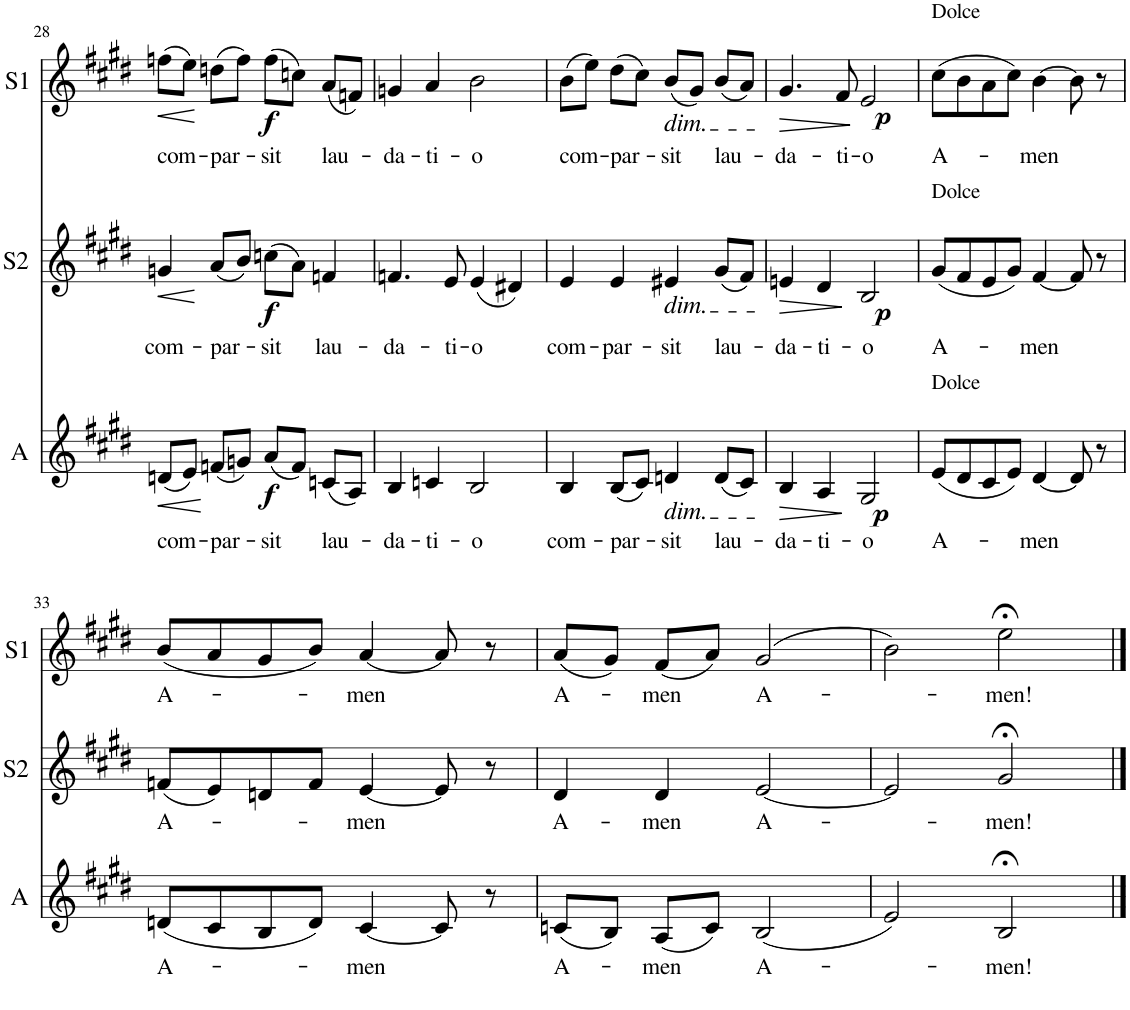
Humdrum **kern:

**kern	**text	**dynam	**kern	**text	**dynam	**kern	**text	**dynam
*part3	*part3	*part3	*part2	*part2	*part2	*part1	*part1	*part1
*staff3	*staff3	*staff3	*staff2	*staff2	*staff2	*staff1	*staff1	*staff1
*I"A	*	*	*I"S2	*	*	*I"S1	*	*
*I'A	*	*	*I'S2	*	*	*I'S1	*	*
!!LO:PB:g=z
*clefG2	*	*	*clefG2	*	*	*clefG2	*	*
*k[f#c#g#d#]	*	*	*k[f#c#g#d#]	*	*	*k[f#c#g#d#]	*	*
*M4/4	*	*	*M4/4	*	*	*M4/4	*	*
=28	=28	=28	=28	=28	=28	=28	=28	=28
!	!LO:LY:b	!LO:HP:b	!	!LO:LY:b	!LO:HP:b	!	!LO:LY:b	!LO:HP:b
(8dn/L	com-	<	4gn/	com-	<	(8ffn\L	com-	<
8e/J)	.	.	.	.	.	8ee\J)	.	.
!	!LO:LY:b	!	!	!LO:LY:b	!	!	!LO:LY:b	!
(8fn/L	-par-	.	(8a/L	-par-	.	(8ddn\L	-par-	.
8gn/J)	.	.	8b/J)	.	.	8ff\J)	.	.
!	!LO:LY:b	!LO:DY:b	!	!LO:LY:b	!LO:DY:b	!	!LO:LY:b	!LO:DY:b
(8a/L	-sit	f	(8ccn\L	-sit	f	(8ff\L	-sit	f
8f/J)	.	.	8a\J)	.	.	8ccn\J)	.	.
!	!LO:LY:b	!	!	!LO:LY:b	!	!	!LO:LY:b	!
(8cn/L	lau-	.	4fn/	lau-	.	(8a/L	lau-	.
8A/J)	.	.	.	.	.	8fn/J)	.	.
.	.	[	.	.	[	.	.	[
=29	=29	=29	=29	=29	=29	=29	=29	=29
!	!LO:LY:b	!	!	!LO:LY:b	!	!	!LO:LY:b	!
4B/	-da-	.	4.fn/	-da-	.	4gn/	-da-	.
!	!LO:LY:b	!	!	!	!	!	!LO:LY:b	!
4cn/	-ti-	.	.	.	.	4a/	-ti-	.
!	!	!	!	!LO:LY:b	!	!	!	!
.	.	.	8e/	-ti-	.	.	.	.
!	!LO:LY:b	!	!	!LO:LY:b	!	!	!LO:LY:b	!
2B/	-o	.	(4e/	-o	.	2b\	-o	.
.	.	.	4d#X/)	.	.	.	.	.
=30	=30	=30	=30	=30	=30	=30	=30	=30
!	!LO:LY:b	!	!	!LO:LY:b	!	!	!LO:LY:b	!
4B/	com-	.	4e/	com-	.	(8b\L	com-	.
.	.	.	.	.	.	8ee\J)	.	.
!	!LO:LY:b	!	!	!LO:LY:b	!	!	!LO:LY:b	!
(8B/L	-par-	.	4e/	-par-	.	(8dd#\L	-par-	.
8c#/J)	.	.	.	.	.	8cc#\J)	.	.
!	!	!	!	!	!	!LO:TX:b:i:t=dim.	!	!
!	!	!	!LO:TX:b:i:t=dim.	!	!	!	!	!
!LO:TX:b:i:t=dim.	!	!	!	!	!	!	!	!
!	!LO:LY:b	!	!	!LO:LY:b	!	!	!LO:LY:b	!
4dn/	-sit	.	4e#X/	-sit	.	(8b/L	-sit	.
.	.	.	.	.	.	8g#/J)	.	.
!	!LO:LY:b	!	!	!LO:LY:b	!	!	!LO:LY:b	!
(8d/L	lau-	.	(8g#/L	lau-	.	(8b/L	lau-	.
8c#/J)	.	.	8f#/J)	.	.	8a/J)	.	.
=31	=31	=31	=31	=31	=31	=31	=31	=31
!	!LO:LY:b	!LO:HP:b	!	!LO:LY:b	!LO:HP:b	!	!LO:LY:b	!LO:HP:b
4B/	-da-	>	4en/	-da-	>	4.g#/	-da-	>
!	!LO:LY:b	!	!	!LO:LY:b	!	!	!	!
4A/	-ti-	.	4d#/	-ti-	.	.	.	.
!	!	!	!	!	!	!	!LO:LY:b	!
.	.	.	.	.	.	8f#/	-ti-	.
!	!LO:LY:b	!LO:DY:b	!	!LO:LY:b	!LO:DY:b	!	!LO:LY:b	!LO:DY:b
2G#/	-o	p	2B/	-o	p	2e/	-o	p
.	.	]	.	.	]	.	.	]
=32	=32	=32	=32	=32	=32	=32	=32	=32
!	!	!	!	!	!	!LO:TX:a:t=Dolce	!	!
!	!	!	!LO:TX:a:t=Dolce	!	!	!	!	!
!LO:TX:a:t=Dolce	!	!	!	!	!	!	!	!
!	!LO:LY:b	!	!	!LO:LY:b	!	!	!LO:LY:b	!
(8e/L	A-	.	(8g#/L	A-	.	(8cc#\L	A-	.
8d#/	.	.	8f#/	.	.	8b\	.	.
8c#/	.	.	8e/	.	.	8a\	.	.
8e/J)	.	.	8g#/J)	.	.	8cc#\J)	.	.
!	!LO:LY:b	!	!	!LO:LY:b	!	!	!LO:LY:b	!
[4d#/	-men	.	[4f#/	-men	.	[4b\	-men	.
8d#/]	.	.	8f#/]	.	.	8b\]	.	.
8r	.	.	8r	.	.	8r	.	.
!!LO:LB:g=z
=33	=33	=33	=33	=33	=33	=33	=33	=33
!	!LO:LY:b	!	!	!LO:LY:b	!	!	!LO:LY:b	!
(8dn/L	A-	.	(8fn/L	A-	.	(8b/L	A-	.
8c#/	.	.	8e/)	.	.	8a/	.	.
8B/	.	.	8dn/	.	.	8g#/	.	.
8d/J)	.	.	8f/J	.	.	8b/J)	.	.
!	!LO:LY:b	!	!	!LO:LY:b	!	!	!LO:LY:b	!
[4c#/	-men	.	[4e/	-men	.	[4a/	-men	.
8c#/]	.	.	8e/]	.	.	8a/]	.	.
8r	.	.	8r	.	.	8r	.	.
=34	=34	=34	=34	=34	=34	=34	=34	=34
!	!LO:LY:b	!	!	!LO:LY:b	!	!	!LO:LY:b	!
(8cn/L	A-	.	4d#/	A-	.	(8a/L	A-	.
8B/J)	.	.	.	.	.	8g#/J)	.	.
!	!LO:LY:b	!	!	!LO:LY:b	!	!	!LO:LY:b	!
(8A/L	-men	.	4d#/	-men	.	(8f#/L	-men	.
8c/J)	.	.	.	.	.	8a/J)	.	.
!	!LO:LY:b	!	!	!LO:LY:b	!	!	!LO:LY:b	!
(2B/	A-	.	[2e/	A-	.	(2g#/	A-	.
=35	=35	=35	=35	=35	=35	=35	=35	=35
2e/)	.	.	2e/]	.	.	2b\)	.	.
!	!LO:LY:b	!	!	!LO:LY:b	!	!	!LO:LY:b	!
2B;</	-men!	.	2g#;</	-men!	.	2ee;<\	-men!	.
==	==	==	==	==	==	==	==	==
*-	*-	*-	*-	*-	*-	*-	*-	*-
